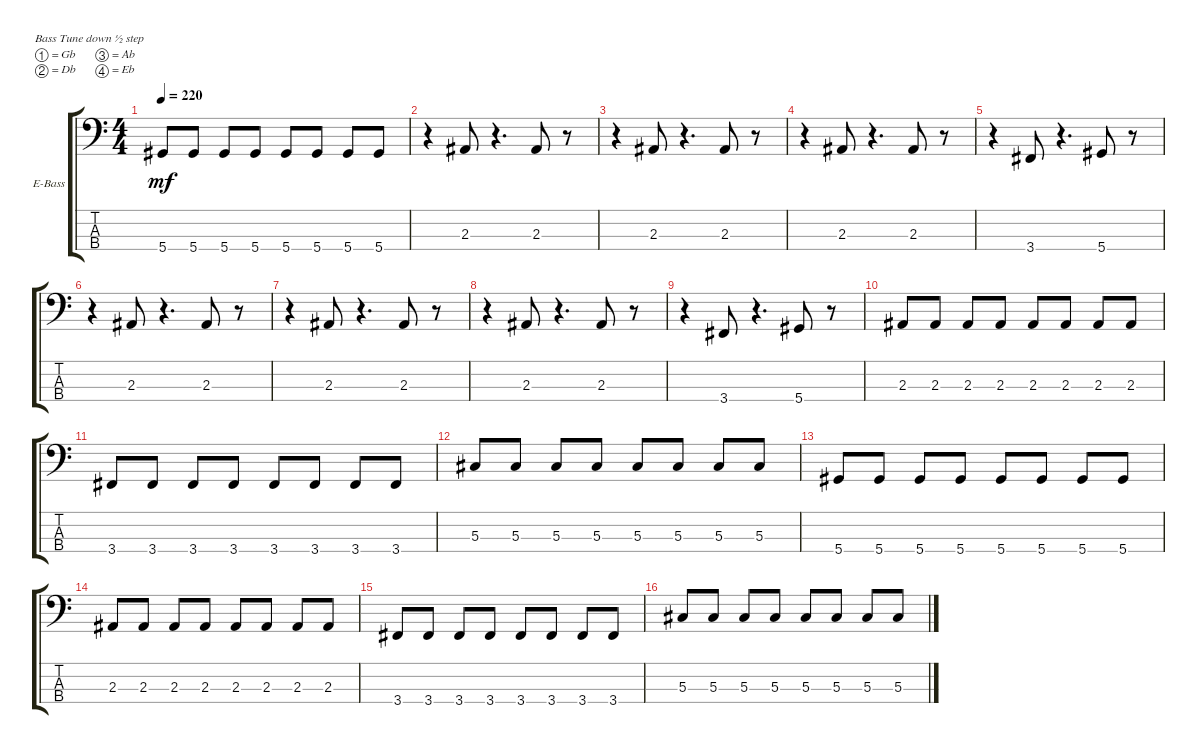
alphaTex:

\defaultSystemsLayout 4
\bracketExtendMode groupsimilarinstruments
\firstSystemTrackNameOrientation horizontal
\otherSystemsTrackNameOrientation horizontal
\track ("Иван Изотов" "E-Bass") {instrument electricbassfinger}
\staff {score tabs}
\tuning (Gb2 Db2 Ab1 Eb1)
\ts (4 4)
\tempo 220
\clef f4
\scale
0.333333
\ks c
5.4.8{dy mf} 5.4.8 5.4.8 5.4.8 5.4.8 5.4.8 5.4.8 5.4.8 |
\scale
0.333333 r.4 2.3.8 r.4{d} 2.3.8 r.8 |
\scale
0.333333 r.4 2.3.8 r.4{d} 2.3.8 r.8 |
\scale
0.333333 r.4 2.3.8 r.4{d} 2.3.8 r.8 |
\scale
0.333333 r.4 3.4.8 r.4{d} 5.4.8 r.8 |
\scale
0.333333 r.4 2.3.8 r.4{d} 2.3.8 r.8 |
\scale
0.333333 r.4 2.3.8 r.4{d} 2.3.8 r.8 |
\scale
0.333333 r.4 2.3.8 r.4{d} 2.3.8 r.8 |
\scale
0.333333 r.4 3.4.8 r.4{d} 5.4.8 r.8 |
\scale
0.333333 2.3.8 2.3.8 2.3.8 2.3.8 2.3.8 2.3.8 2.3.8 2.3.8 |
\scale
0.333333 3.4.8 3.4.8 3.4.8 3.4.8 3.4.8 3.4.8 3.4.8 3.4.8 |
\scale
0.333333 5.3.8 5.3.8 5.3.8 5.3.8 5.3.8 5.3.8 5.3.8 5.3.8 |
\scale
0.333333 5.4.8 5.4.8 5.4.8 5.4.8 5.4.8 5.4.8 5.4.8 5.4.8 |
\scale
0.333333 2.3.8 2.3.8 2.3.8 2.3.8 2.3.8 2.3.8 2.3.8 2.3.8 |
\scale
0.333333 3.4.8 3.4.8 3.4.8 3.4.8 3.4.8 3.4.8 3.4.8 3.4.8 |
\scale
0.333333 5.3.8 5.3.8 5.3.8 5.3.8 5.3.8 5.3.8 5.3.8 5.3.8
